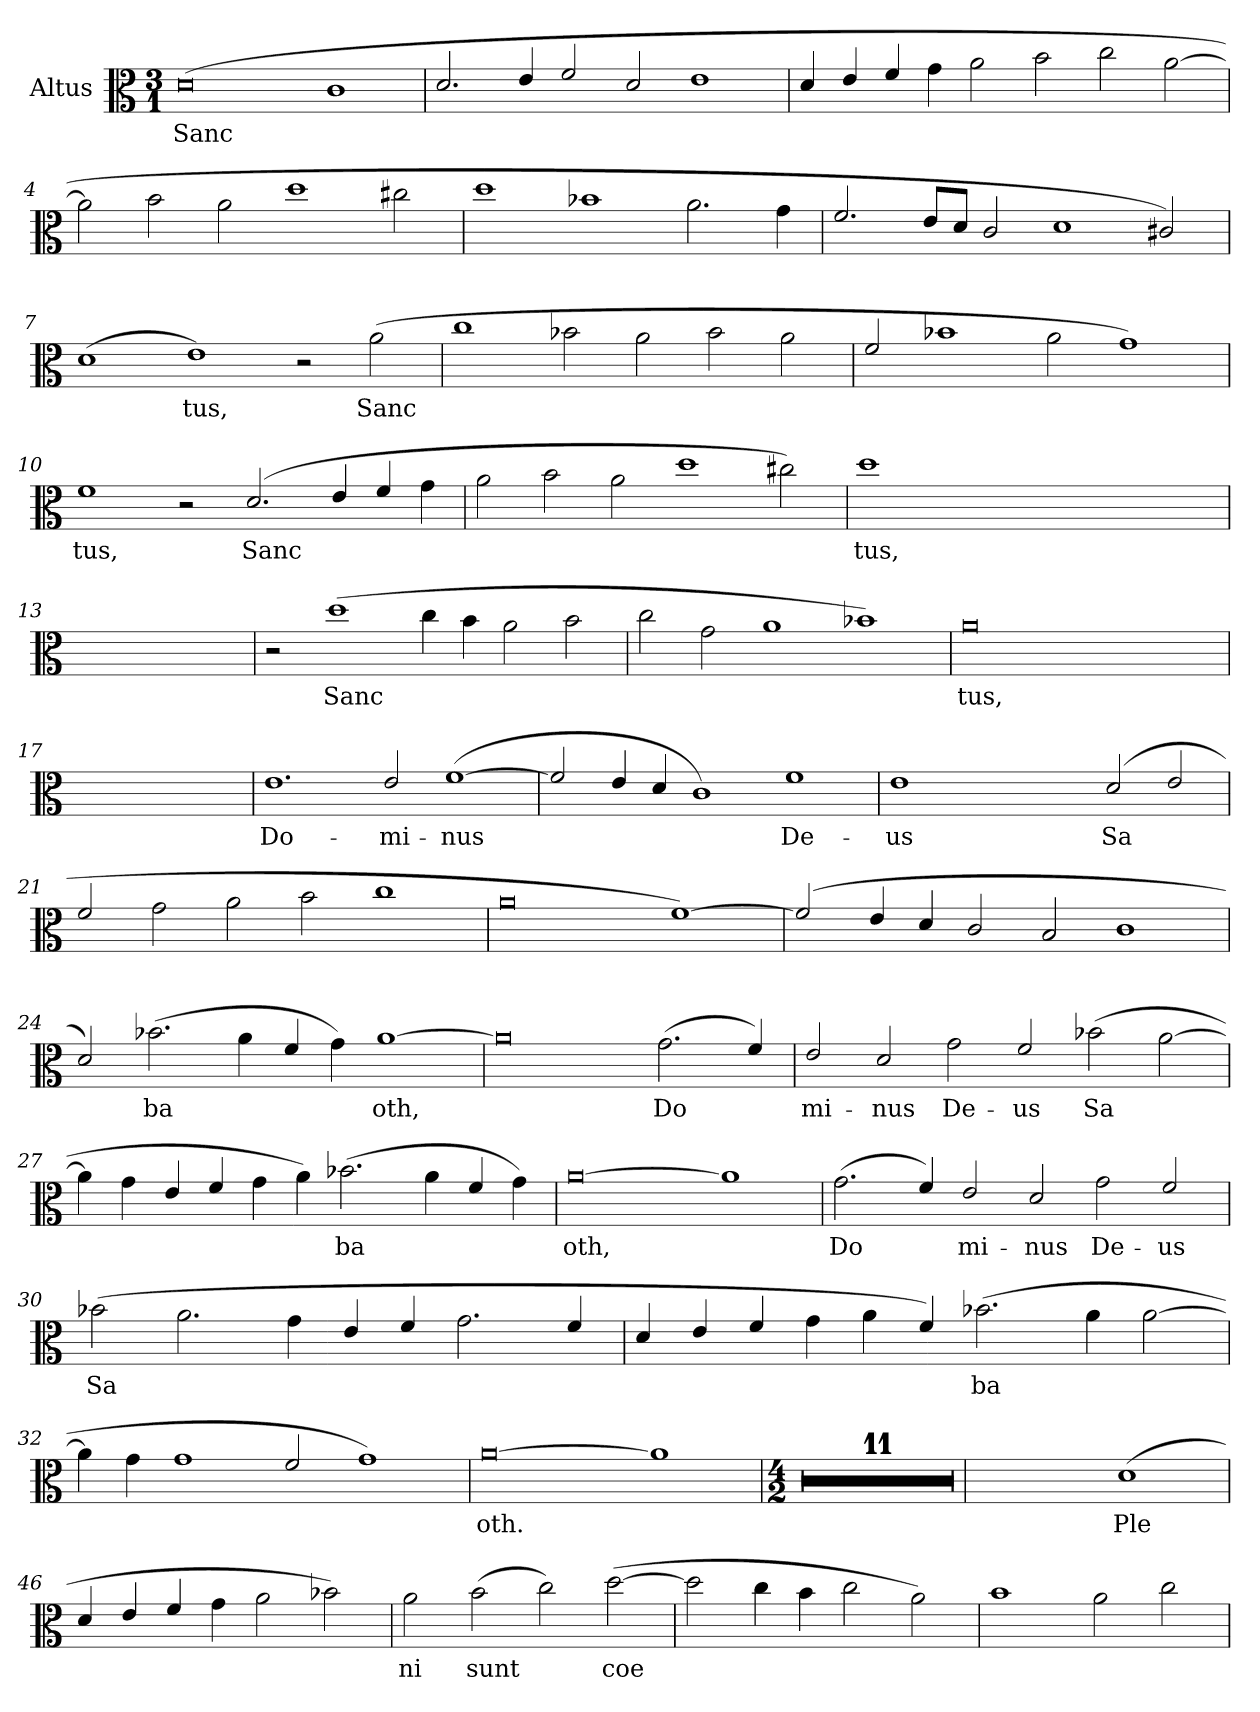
**kern	**text
*part1	*part1
*staff1	*staff1
*I"Altus	*
*I'A	*
*clefC3	*
*ITrd4c7	*
*k[b-]	*
*M3/1	*
=1	=1
!	!LO:LY:b
(0G	Sanc
1F	.
=2	=2
2.G/	.
4A/	.
2B-/	.
2G/	.
1A	.
=3	=3
4G/	.
4A/	.
4B-/	.
4c\	.
2d\	.
2e\	.
2f\	.
[2d\	.
!!LO:LB:g=z
=4	=4
2d\]	.
2e\	.
2d\	.
1g	.
2f#X\	.
=5	=5
1g	.
1e-X	.
2.d\	.
4c\	.
!!LO:LB:g=z
=6	=6
2.B-/	.
8A/L	.
8G/J	.
2F/	.
1G	.
2F#X/)	.
!!LO:LB:g=z
=7	=7
!	!LO:LY:b
(1G	_-
!	!LO:LY:b
1A)	tus,
2r	.
!	!LO:LY:b
(2d\	Sanc
=8	=8
1f	.
2e-X\	.
2d\	.
2e-\	.
2d\	.
=9	=9
2B-/	.
1e-X	.
2d\	.
1c)	.
!!LO:LB:g=z
=10	=10
!	!LO:LY:b
1B-	tus,
2r	.
!	!LO:LY:b
(2.G/	Sanc
4A/	.
4B-/	.
4c\	.
=11	=11
2d\	.
2e\	.
2d\	.
1g	.
2f#X\)	.
!!LO:LB:g=z
=12	=12
!	!LO:LY:b
1g	tus,
2ryy	.
2ryy	.
2ryy	.
2ryy	.
=13	=13
0.ryy	.
=14	=14
2r	.
!	!LO:LY:b
(1g	Sanc
4f\	.
4e\	.
2d\	.
2e\	.
=15	=15
2f\	.
2c\	.
1d	.
1e-X)	.
!!LO:LB:g=z
=16	=16
!	!LO:LY:b
0d	tus,
2ryy	.
2ryy	.
!!LO:LB:g=z
=17	=17
0.ryy	.
=18	=18
!	!LO:LY:b
1.A	Do-
!	!LO:LY:b
2A/	mi-
!	!LO:LY:b
([1B-	nus
=19	=19
2B-/]	.
4A/	.
4G/	.
1F)	.
!	!LO:LY:b
1B-	De-
=20	=20
!	!LO:LY:b
1A	us
2ryy	.
2ryy	.
!	!LO:LY:b
(2G/	Sa
2A/	.
!!LO:LB:g=z
=21	=21
2B-/	.
2c\	.
2d\	.
2e\	.
1f	.
=22	=22
0d	.
[1B-)	.
!!LO:LB:g=z
=23	=23
(2B-/]	.
4A/	.
4G/	.
2F/	.
2E/	.
1F	.
=24	=24
2G/)	.
!	!LO:LY:b
(2.e-X\	ba
4d\	.
4B-/	.
4c\)	.
!	!LO:LY:b
[1d	oth,
=25	=25
0d]	.
!	!LO:LY:b
(2.c\	Do
4B-/)	.
!!LO:LB:g=z
=26	=26
!	!LO:LY:b
2A/	mi-
!	!LO:LY:b
2G/	nus
!	!LO:LY:b
2c\	De-
!	!LO:LY:b
2B-/	us
!	!LO:LY:b
(2e-X\	Sa
[2d\	.
!!LO:LB:g=z
=27	=27
4d\]	.
4c\	.
4A/	.
4B-/	.
4c\	.
4d\)	.
!	!LO:LY:b
(2.e-X\	ba
4d\	.
4B-/	.
4c\)	.
!!LO:PB:g=z
=28	=28
!	!LO:LY:b
[0d	oth,
1d]	.
=29	=29
!	!LO:LY:b
(2.c\	Do
4B-/)	.
!	!LO:LY:b
2A/	mi-
!	!LO:LY:b
2G/	nus
!	!LO:LY:b
2c\	De-
!	!LO:LY:b
2B-/	us
=30	=30
!	!LO:LY:b
(2e-X\	Sa
2.d\	.
4c\	.
4A/	.
4B-/	.
2.c\	.
4B-/	.
!!LO:LB:g=z
=31	=31
4G/	.
4A/	.
4B-/	.
4c\	.
4d\	.
4B-/)	.
!	!LO:LY:b
(2.e-X\	ba
4d\	.
[2d\	.
=32	=32
4d\]	.
4c\	.
1c	.
2B-/	.
1c)	.
!!LO:LB:g=z
=33	=33
!	!LO:LY:b
[0d	oth.
1d]	.
!!LO:LB:g=z
=34	=34
*M4/2	*
0r	.
=35	=35
0r	.
=36	=36
0r	.
=37	=37
0r	.
=38	=38
0r	.
=39	=39
0r	.
=40	=40
0r	.
=41	=41
0r	.
!!LO:LB:g=z
=42	=42
0r	.
=43	=43
0r	.
=44	=44
0r	.
=45	=45
2ryy	.
2ryy	.
!	!LO:LY:b
(1G	Ple
!!LO:LB:g=z
=46	=46
4G/	.
4A/	.
4B-/	.
4c\	.
2d\	.
2e-X\)	.
=47	=47
!	!LO:LY:b
2d\	ni
!	!LO:LY:b
(2e\	sunt
2f\)	.
!	!LO:LY:b
([2g\	coe
=48	=48
2g\]	.
4f\	.
4e\	.
2f\	.
2d\)	.
!!LO:LB:g=z
=49	=49
1e	.
2d\	.
2f\	.
=	=
*-	*-
